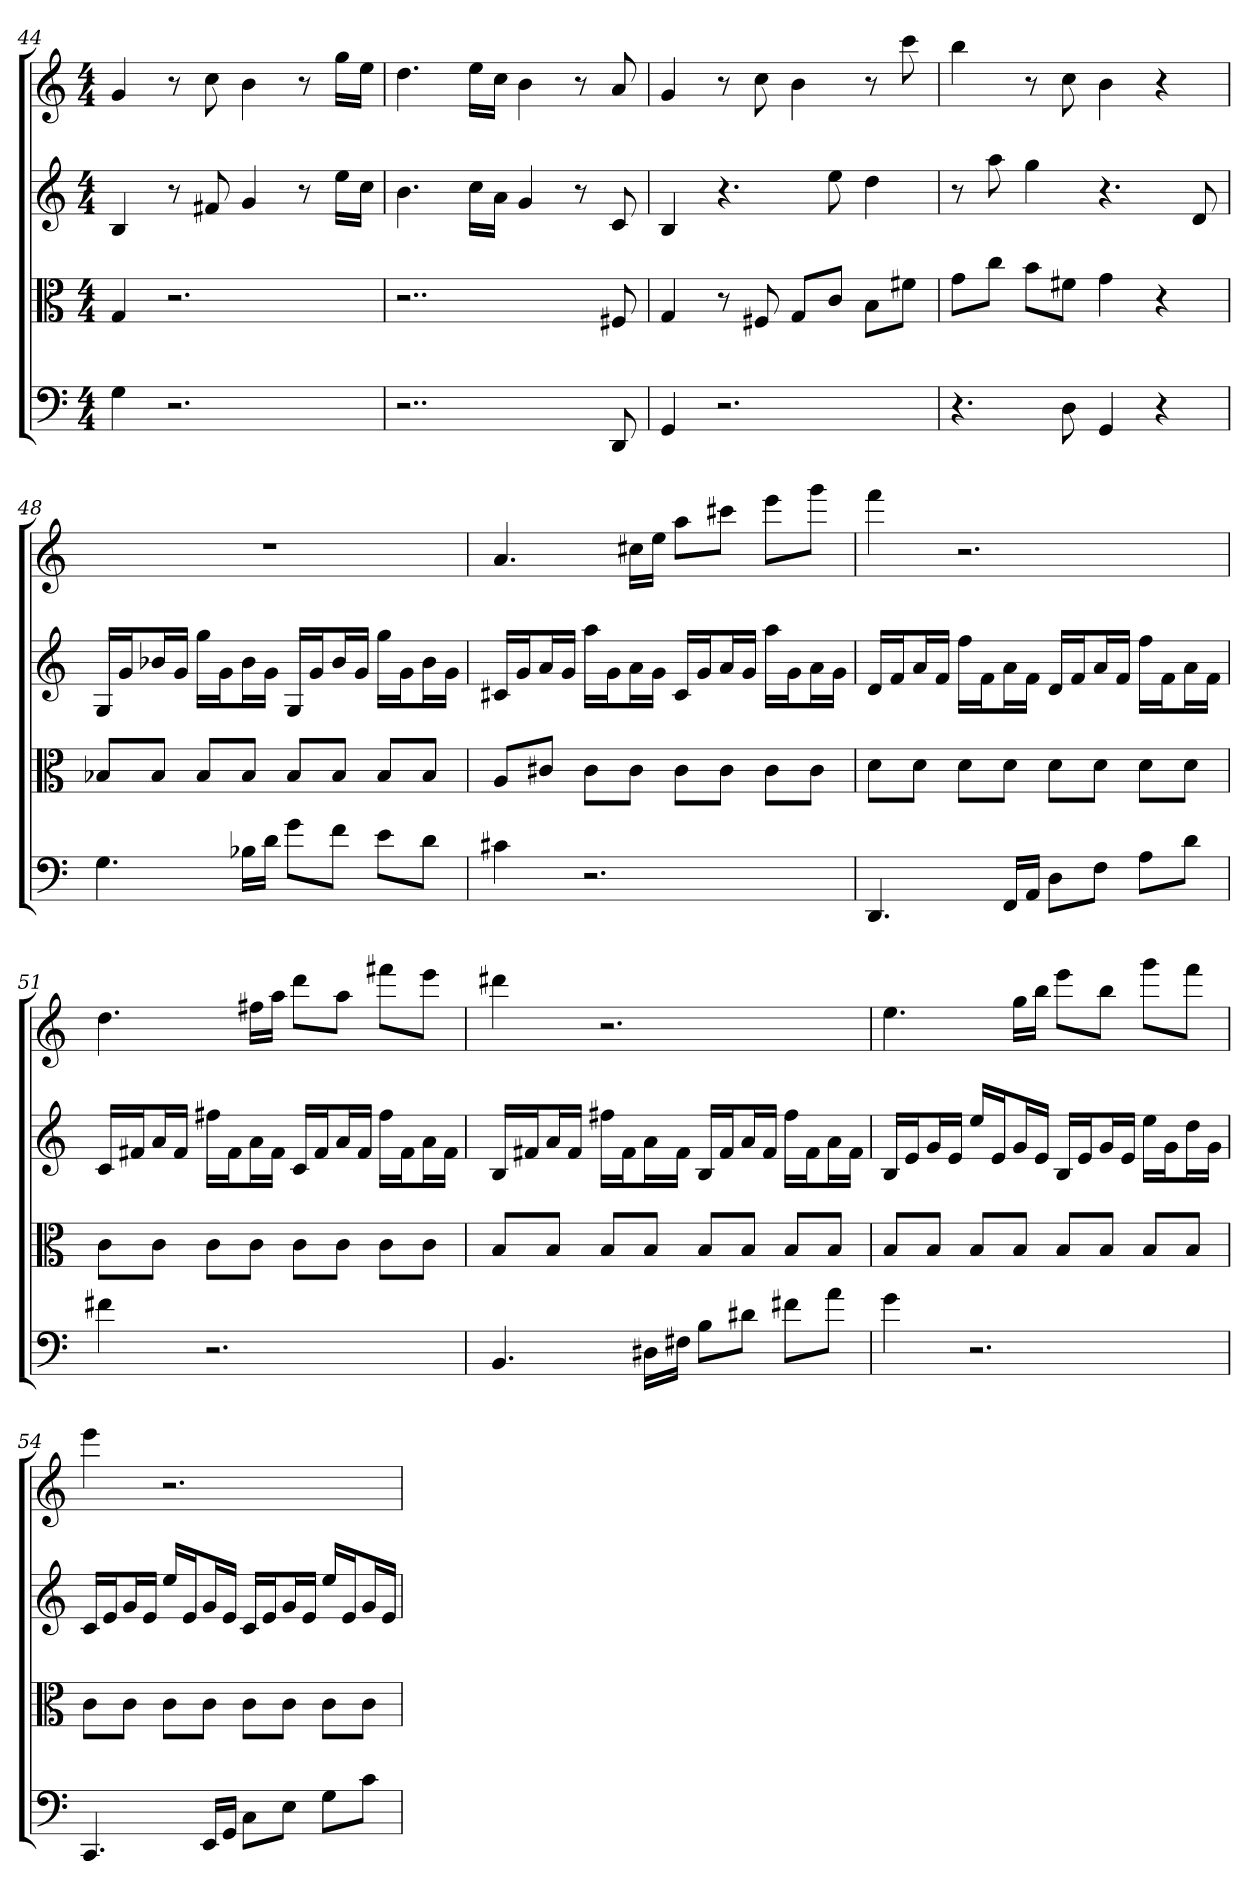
**kern	**kern	**kern	**kern
*part4	*part3	*part2	*part1
*staff4	*staff3	*staff2	*staff1
*clefF4	*clefC3	*	*
*k[]	*k[]	*k[]	*k[]
*C:	*C:	*C:	*C:
*M4/4	*M4/4	*M4/4	*M4/4
=44	=44	=44	=44
4G	4G	4B	4g
2.r	2.r	8r	8r
.	.	8f#X	8cc
.	.	4g	4b
.	.	8r	8r
.	.	16eeLL	16ggLL
.	.	16ccJJ	16eeJJ
=45	=45	=45	=45
2..r	2..r	4.b	4.dd
.	.	16ccLL	16eeLL
.	.	16aJJ	16ccJJ
.	.	4g	4b
.	.	8r	8r
8DD	8F#X	8c	8a
=46	=46	=46	=46
4GG	4G	4B	4g
2.r	8r	4.r	8r
.	8F#X	.	8cc
.	8G/L	.	4b
.	8c/J	8ee	.
.	8B\L	4dd	8r
.	8f#X\J	.	8ccc
=47	=47	=47	=47
4.r	8g\L	8r	4bb
.	8cc\J	8aa	.
.	8b\L	4gg	8r
8D	8f#X\J	.	8cc
4GG	4g	4.r	4b
4r	4r	.	4r
.	.	8d	.
=48	=48	=48	=48
4.G	8B-X/L	16GLL	1r
.	.	16gJ	.
.	8B-/J	16b-XL	.
.	.	16gJJ	.
.	8B-/L	16ggLL	.
.	.	16gJ	.
16B-X\LL	8B-/J	16b-L	.
16d\JJ	.	16gJJ	.
8g\L	8B-/L	16GLL	.
.	.	16gJ	.
8f\J	8B-/J	16b-L	.
.	.	16gJJ	.
8e\L	8B-/L	16ggLL	.
.	.	16gJ	.
8d\J	8B-/J	16b-L	.
.	.	16gJJ	.
=49	=49	=49	=49
4c#X	8A/L	16c#XLL	4.a
.	.	16gJ	.
.	8c#X/J	16aL	.
.	.	16gJJ	.
2.r	8c#\L	16aaLL	.
.	.	16gJ	.
.	8c#\J	16aL	16cc#XLL
.	.	16gJJ	16eeJJ
.	8c#\L	16c#LL	8aaL
.	.	16gJ	.
.	8c#\J	16aL	8ccc#XJ
.	.	16gJJ	.
.	8c#\L	16aaLL	8eeeL
.	.	16gJ	.
.	8c#\J	16aL	8gggJ
.	.	16gJJ	.
=50	=50	=50	=50
4.DD	8d\L	16dLL	4fff
.	.	16fJ	.
.	8d\J	16aL	.
.	.	16fJJ	.
.	8d\L	16ffLL	2.r
.	.	16fJ	.
16FF/LL	8d\J	16aL	.
16AA/JJ	.	16fJJ	.
8D\L	8d\L	16dLL	.
.	.	16fJ	.
8F\J	8d\J	16aL	.
.	.	16fJJ	.
8A\L	8d\L	16ffLL	.
.	.	16fJ	.
8d\J	8d\J	16aL	.
.	.	16fJJ	.
=51	=51	=51	=51
4f#X	8c\L	16cLL	4.dd
.	.	16f#XJ	.
.	8c\J	16aL	.
.	.	16f#JJ	.
2.r	8c\L	16ff#XLL	.
.	.	16f#J	.
.	8c\J	16aL	16ff#XLL
.	.	16f#JJ	16aaJJ
.	8c\L	16cLL	8dddL
.	.	16f#J	.
.	8c\J	16aL	8aaJ
.	.	16f#JJ	.
.	8c\L	16ff#LL	8fff#XL
.	.	16f#J	.
.	8c\J	16aL	8eeeJ
.	.	16f#JJ	.
=52	=52	=52	=52
4.BB	8B/L	16BLL	4ddd#X
.	.	16f#XJ	.
.	8B/J	16aL	.
.	.	16f#JJ	.
.	8B/L	16ff#XLL	2.r
.	.	16f#J	.
16D#X\LL	8B/J	16aL	.
16F#X\JJ	.	16f#JJ	.
8B\L	8B/L	16BLL	.
.	.	16f#J	.
8d#X\J	8B/J	16aL	.
.	.	16f#JJ	.
8f#X\L	8B/L	16ff#LL	.
.	.	16f#J	.
8a\J	8B/J	16aL	.
.	.	16f#JJ	.
=53	=53	=53	=53
4g	8B/L	16BLL	4.ee
.	.	16eJ	.
.	8B/J	16gL	.
.	.	16eJJ	.
2.r	8B/L	16eeLL	.
.	.	16eJ	.
.	8B/J	16gL	16ggLL
.	.	16eJJ	16bbJJ
.	8B/L	16BLL	8eeeL
.	.	16eJ	.
.	8B/J	16gL	8bbJ
.	.	16eJJ	.
.	8B/L	16eeLL	8gggL
.	.	16gJ	.
.	8B/J	16ddL	8fffJ
.	.	16gJJ	.
=54	=54	=54	=54
4.CC	8c\L	16cLL	4eee
.	.	16eJ	.
.	8c\J	16gL	.
.	.	16eJJ	.
.	8c\L	16eeLL	2.r
.	.	16eJ	.
16EE/LL	8c\J	16gL	.
16GG/JJ	.	16eJJ	.
8C\L	8c\L	16cLL	.
.	.	16eJ	.
8E\J	8c\J	16gL	.
.	.	16eJJ	.
8G\L	8c\L	16eeLL	.
.	.	16eJ	.
8c\J	8c\J	16gL	.
.	.	16eJJ	.
=	=	=	=
*-	*-	*-	*-
